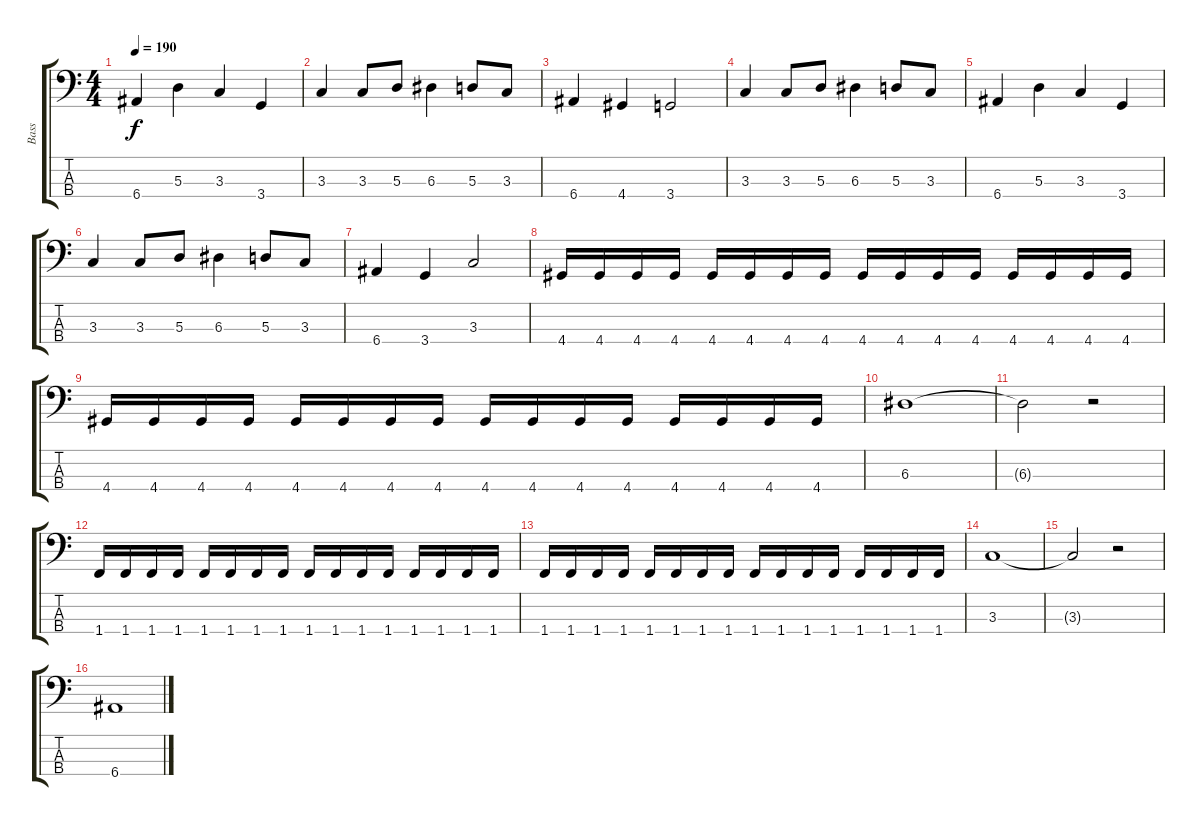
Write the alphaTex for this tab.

\track ("Bass" "Bass") {instrument electricbassfinger}
\staff {score tabs}
\tuning (G2 D2 A1 E1) {hide}
\ts (4 4)
\tempo 190
\clef f4
\ks c
6.4.4{dy f} 5.3.4 3.3.4 3.4.4 |
3.3.4 3.3.8 5.3.8 6.3.4 5.3.8 3.3.8 |
6.4.4 4.4.4 3.4.2 |
3.3.4 3.3.8 5.3.8 6.3.4 5.3.8 3.3.8 |
6.4.4 5.3.4 3.3.4 3.4.4 |
3.3.4 3.3.8 5.3.8 6.3.4 5.3.8 3.3.8 |
6.4.4 3.4.4 3.3.2 |
4.4.16 4.4.16 4.4.16 4.4.16 4.4.16 4.4.16 4.4.16 4.4.16 4.4.16 4.4.16 4.4.16 4.4.16 4.4.16 4.4.16 4.4.16 4.4.16 |
4.4.16 4.4.16 4.4.16 4.4.16 4.4.16 4.4.16 4.4.16 4.4.16 4.4.16 4.4.16 4.4.16 4.4.16 4.4.16 4.4.16 4.4.16 4.4.16 |
6.3.1 |
6.3{t}.2 r.2 |
1.4.16 1.4.16 1.4.16 1.4.16 1.4.16 1.4.16 1.4.16 1.4.16 1.4.16 1.4.16 1.4.16 1.4.16 1.4.16 1.4.16 1.4.16 1.4.16 |
1.4.16 1.4.16 1.4.16 1.4.16 1.4.16 1.4.16 1.4.16 1.4.16 1.4.16 1.4.16 1.4.16 1.4.16 1.4.16 1.4.16 1.4.16 1.4.16 |
3.3.1 |
3.3{t}.2 r.2 |
6.4.1
